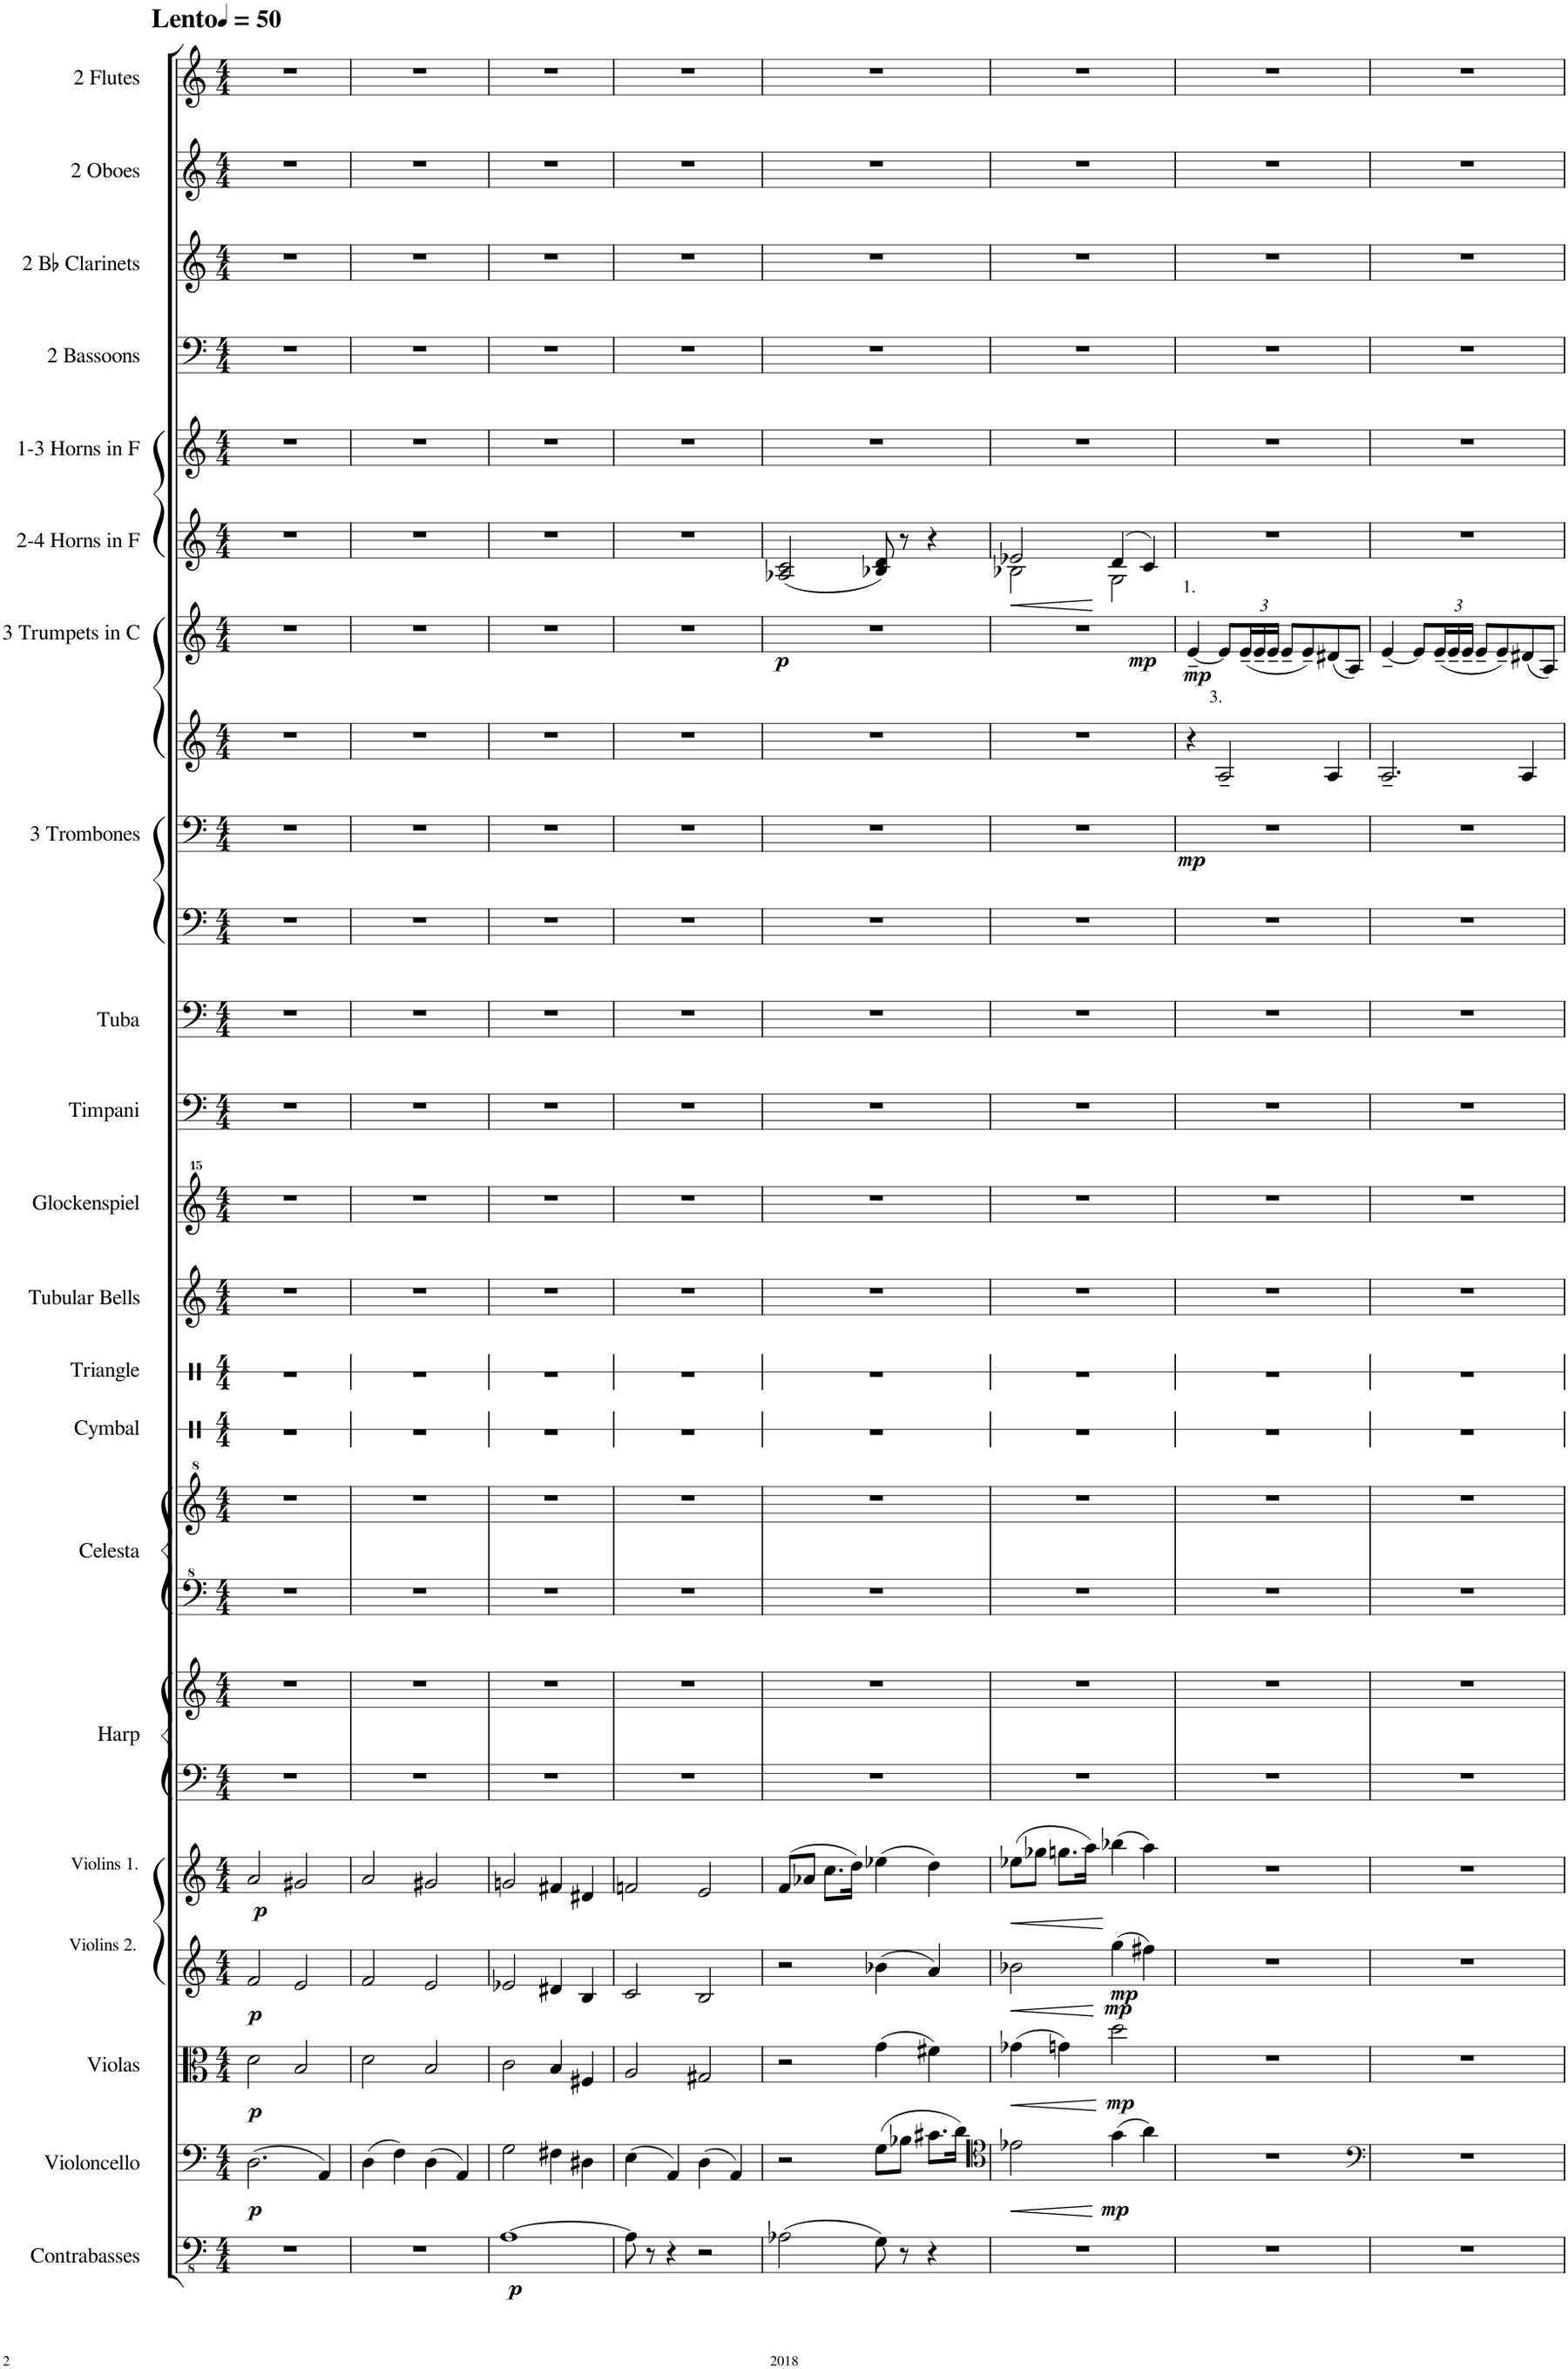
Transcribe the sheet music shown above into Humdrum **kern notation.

**kern	**dynam	**kern	**dynam	**kern	**dynam	**kern	**dynam	**kern	**dynam	**kern	**kern	**kern	**kern	**kern	**kern	**kern	**kern	**kern	**kern	**kern	**kern	**dynam	**kern	**kern	**dynam	**kern	**dynam	**kern	**kern	**kern	**kern	**kern
*part23	*part23	*part22	*part22	*part21	*part21	*part20	*part20	*part19	*part19	*part18	*part18	*part17	*part17	*part16	*part15	*part14	*part13	*part12	*part11	*part10	*part9	*part9	*part8	*part7	*part7	*part6	*part6	*part5	*part4	*part3	*part2	*part1
*staff25	*staff25	*staff24	*staff24	*staff23	*staff23	*staff22	*staff22	*staff21	*staff21	*staff20	*staff19	*staff18	*staff17	*staff16	*staff15	*staff14	*staff13	*staff12	*staff11	*staff10	*staff9	*staff9	*staff8	*staff7	*staff7	*staff6	*staff6	*staff5	*staff4	*staff3	*staff2	*staff1
*I"Contrabasses	*	*I"Violoncello	*	*I"Violas	*	*I"Violins	*	*I"Violins	*	*I"Harp	*	*I"Celesta	*	*I"Cymbal	*I"Triangle	*I"Tubular Bells	*I"Glockenspiel	*I"Timpani	*I"Tuba	*I"Trombone	*I"3 Trombones	*	*I"C Trumpet	*I"3 Trumpets in C	*	*I"2-4 Horns in F	*	*I"1-3 Horns in F	*I"2 Bassoons	*I"2 Bb Clarinets	*I"2 Oboes	*I"2 Flutes
*I'Cbs.	*	*I'Vc.	*	*I'Vlas.	*	*I'Vlns. 2.	*	*I'Vlns. 1.	*	*I'Hrp.	*	*I'Cel.	*	*I'Cym.	*I'Trgl.	*I'Tu. Be.	*I'Glk.	*I'Timp.	*I'Tba.	*I'Tbn.	*I'Tbn.	*	*I'C Tpt.	*	*	*	*	*	*I'Bsn.	*I'Bb Cl.	*I'Ob.	*I'Fl.
*	*	*	*	*	*	*	*	*	*	*	*	*	*	*stria1	*stria1	*	*	*	*	*	*	*	*	*	*	*	*	*	*	*	*	*
*clefFv4	*	*clefF4	*	*clefC3	*	*clefG2	*	*clefG2	*	*clefF4	*clefG2	*clefF^4	*clefG^2	*clefX	*clefX	*clefG2	*clefG^^2	*clefF4	*clefF4	*clefF4	*clefF4	*	*clefG2	*clefG2	*	*clefG2	*	*clefG2	*clefF4	*clefG2	*clefG2	*clefG2
*	*	*	*	*	*	*	*	*	*	*	*	*	*	*	*	*	*	*	*	*	*	*	*	*	*	*ITrd4c7	*	*ITrd4c7	*	*ITrd1c2	*	*
*k[]	*	*k[]	*	*k[]	*	*k[]	*	*k[]	*	*k[]	*k[]	*k[]	*k[]	*k[]	*k[]	*k[]	*k[]	*k[]	*k[]	*k[]	*k[]	*	*k[]	*k[]	*	*k[]	*	*k[]	*k[]	*k[]	*k[]	*k[]
*M4/4	*	*M4/4	*	*M4/4	*	*M4/4	*	*M4/4	*	*M4/4	*M4/4	*M4/4	*M4/4	*M4/4	*M4/4	*M4/4	*M4/4	*M4/4	*M4/4	*M4/4	*M4/4	*	*M4/4	*M4/4	*	*M4/4	*	*M4/4	*M4/4	*M4/4	*M4/4	*M4/4
*MM50	*	*MM50	*	*MM50	*	*MM50	*	*MM50	*	*MM50	*MM50	*MM50	*MM50	*MM50	*MM50	*MM50	*MM50	*MM50	*MM50	*MM50	*MM50	*	*MM50	*MM50	*	*MM50	*	*MM50	*MM50	*MM50	*MM50	*MM50
=1	=1	=1	=1	=1	=1	=1	=1	=1	=1	=1	=1	=1	=1	=1	=1	=1	=1	=1	=1	=1	=1	=1	=1	=1	=1	=1	=1	=1	=1	=1	=1	=1
!	!	!	!	!	!	!	!	!	!	!	!	!	!	!	!	!	!	!	!	!	!	!	!	!	!	!	!	!	!	!	!	!LO:TX:a:B:t=Lento
!	!	!	!	!	!	!	!	!LO:TX:a:t=Violins 1.	!	!	!	!	!	!	!	!	!	!	!	!	!	!	!	!	!	!	!	!	!	!	!	!
!	!	!	!	!	!	!LO:TX:a:t=Violins 2.	!	!	!	!	!	!	!	!	!	!	!	!	!	!	!	!	!	!	!	!	!	!	!	!	!	!
!	!	!	!LO:DY:b	!	!LO:DY:b	!	!LO:DY:b	!	!LO:DY:b	!	!	!	!	!	!	!	!	!	!	!	!	!	!	!	!	!	!	!	!	!	!	!
1r	.	(2.D\	p	2d\	p	2f/	p	2a/	p	1r	1r	1r	1r	1r	1r	1r	1r	1r	1r	1r	1r	.	1r	1r	.	1r	.	1r	1r	1r	1r	1r
.	.	.	.	2B/	.	2e/	.	2g#X/	.	.	.	.	.	.	.	.	.	.	.	.	.	.	.	.	.	.	.	.	.	.	.	.
.	.	4AA/)	.	.	.	.	.	.	.	.	.	.	.	.	.	.	.	.	.	.	.	.	.	.	.	.	.	.	.	.	.	.
=2	=2	=2	=2	=2	=2	=2	=2	=2	=2	=2	=2	=2	=2	=2	=2	=2	=2	=2	=2	=2	=2	=2	=2	=2	=2	=2	=2	=2	=2	=2	=2	=2
1r	.	(4D\	.	2d\	.	2f/	.	2a/	.	1r	1r	1r	1r	1r	1r	1r	1r	1r	1r	1r	1r	.	1r	1r	.	1r	.	1r	1r	1r	1r	1r
.	.	4F\)	.	.	.	.	.	.	.	.	.	.	.	.	.	.	.	.	.	.	.	.	.	.	.	.	.	.	.	.	.	.
.	.	(4D\	.	2B/	.	2e/	.	2g#X/	.	.	.	.	.	.	.	.	.	.	.	.	.	.	.	.	.	.	.	.	.	.	.	.
.	.	4AA/)	.	.	.	.	.	.	.	.	.	.	.	.	.	.	.	.	.	.	.	.	.	.	.	.	.	.	.	.	.	.
=3	=3	=3	=3	=3	=3	=3	=3	=3	=3	=3	=3	=3	=3	=3	=3	=3	=3	=3	=3	=3	=3	=3	=3	=3	=3	=3	=3	=3	=3	=3	=3	=3
!	!LO:DY:b	!	!	!	!	!	!	!	!	!	!	!	!	!	!	!	!	!	!	!	!	!	!	!	!	!	!	!	!	!	!	!
[1AA	p	2G\	.	2c\	.	2e-X/	.	2gn/	.	1r	1r	1r	1r	1r	1r	1r	1r	1r	1r	1r	1r	.	1r	1r	.	1r	.	1r	1r	1r	1r	1r
.	.	4F#X\	.	4B/	.	4d#X/	.	4f#X/	.	.	.	.	.	.	.	.	.	.	.	.	.	.	.	.	.	.	.	.	.	.	.	.
.	.	4D#X\	.	4F#X/	.	4B/	.	4d#X/	.	.	.	.	.	.	.	.	.	.	.	.	.	.	.	.	.	.	.	.	.	.	.	.
=4	=4	=4	=4	=4	=4	=4	=4	=4	=4	=4	=4	=4	=4	=4	=4	=4	=4	=4	=4	=4	=4	=4	=4	=4	=4	=4	=4	=4	=4	=4	=4	=4
8AA\]	.	(4E\	.	2A/	.	2c/	.	2fn/	.	1r	1r	1r	1r	1r	1r	1r	1r	1r	1r	1r	1r	.	1r	1r	.	1r	.	1r	1r	1r	1r	1r
8r	.	.	.	.	.	.	.	.	.	.	.	.	.	.	.	.	.	.	.	.	.	.	.	.	.	.	.	.	.	.	.	.
4r	.	4AA/)	.	.	.	.	.	.	.	.	.	.	.	.	.	.	.	.	.	.	.	.	.	.	.	.	.	.	.	.	.	.
2r	.	(4D\	.	2G#X/	.	2B/	.	2e/	.	.	.	.	.	.	.	.	.	.	.	.	.	.	.	.	.	.	.	.	.	.	.	.
.	.	4AA/)	.	.	.	.	.	.	.	.	.	.	.	.	.	.	.	.	.	.	.	.	.	.	.	.	.	.	.	.	.	.
=5	=5	=5	=5	=5	=5	=5	=5	=5	=5	=5	=5	=5	=5	=5	=5	=5	=5	=5	=5	=5	=5	=5	=5	=5	=5	=5	=5	=5	=5	=5	=5	=5
!	!	!	!	!	!	!	!	!	!	!	!	!	!	!	!	!	!	!	!	!	!	!	!	!	!LO:DY:b	!	!	!	!	!	!	!
(2AA-X\	.	2r	.	2r	.	2r	.	(8f/L	.	1r	1r	1r	1r	1r	1r	1r	1r	1r	1r	1r	1r	.	1r	1r	p	(2A-X/ 2c/	.	1r	1r	1r	1r	1r
.	.	.	.	.	.	.	.	8a-X/J	.	.	.	.	.	.	.	.	.	.	.	.	.	.	.	.	.	.	.	.	.	.	.	.
.	.	.	.	.	.	.	.	8.cc\L	.	.	.	.	.	.	.	.	.	.	.	.	.	.	.	.	.	.	.	.	.	.	.	.
.	.	.	.	.	.	.	.	16dd\Jk)	.	.	.	.	.	.	.	.	.	.	.	.	.	.	.	.	.	.	.	.	.	.	.	.
8GG\)	.	(8G\L	.	(4g\	.	(4b-X\	.	(4ee-X\	.	.	.	.	.	.	.	.	.	.	.	.	.	.	.	.	.	8B-X/ 8d/)	.	.	.	.	.	.
8r	.	8B-X\J	.	.	.	.	.	.	.	.	.	.	.	.	.	.	.	.	.	.	.	.	.	.	.	8r	.	.	.	.	.	.
4r	.	8.c#X\L	.	4f#X\)	.	4a/)	.	4dd\)	.	.	.	.	.	.	.	.	.	.	.	.	.	.	.	.	.	4r	.	.	.	.	.	.
.	.	16d\Jk)	.	.	.	.	.	.	.	.	.	.	.	.	.	.	.	.	.	.	.	.	.	.	.	.	.	.	.	.	.	.
=6	=6	=6	=6	=6	=6	=6	=6	=6	=6	=6	=6	=6	=6	=6	=6	=6	=6	=6	=6	=6	=6	=6	=6	=6	=6	=6	=6	=6	=6	=6	=6	=6
*	*	*clefC4	*	*	*	*	*	*	*	*	*	*	*	*	*	*	*	*	*	*	*	*	*	*	*	*	*	*	*	*	*	*
!	!	!	!LO:HP:b	!	!LO:HP:b	!	!LO:HP:b	!	!LO:HP:b	!	!	!	!	!	!	!	!	!	!	!	!	!	!	!	!LO:DY:b	!	!LO:HP:b	!	!	!	!	!
*	*	*	*	*	*	*	*	*	*	*	*	*	*	*	*	*	*	*	*	*	*	*	*	*	*	*^	*	*	*	*	*	*
1r	.	2e-X\	<	(4g-X\	<	2b-X\	<	(8ee-X\L	<	1r	1r	1r	1r	1r	1r	1r	1r	1r	1r	1r	1r	.	1r	1r	mp	2e-X/	2B-X\	<	1r	1r	1r	1r	1r
.	.	.	.	.	.	.	.	8gg-X\J	.	.	.	.	.	.	.	.	.	.	.	.	.	.	.	.	.	.	.	.	.	.	.	.	.
.	.	.	.	4gn\)	.	.	.	8.ggn\L	.	.	.	.	.	.	.	.	.	.	.	.	.	.	.	.	.	.	.	.	.	.	.	.	.
.	.	.	.	.	.	.	.	16aa\Jk)	.	.	.	.	.	.	.	.	.	.	.	.	.	.	.	.	.	.	.	.	.	.	.	.	.
!	!	!	!LO:DY:n=1:b	!	!LO:DY:n=1:b	!	!LO:DY:n=1:b	!	!	!	!	!	!	!	!	!	!	!	!	!	!	!	!	!	!	!	!	!	!	!	!	!	!
!	!	!	!	!	!	!	!LO:DY:n=2:b	!	!	!	!	!	!	!	!	!	!	!	!	!	!	!	!	!	!	!	!	!	!	!	!	!	!
.	.	(4g\	[ mp	2dd\	[ mp	(4gg\	[ mp mp	(4bb-X\	[	.	.	.	.	.	.	.	.	.	.	.	.	.	.	.	.	(4d/	2G\	.	.	.	.	.	.
.	.	4a\)	.	.	.	4ff#X\)	.	4aa\)	.	.	.	.	.	.	.	.	.	.	.	.	.	.	.	.	.	4c/)	.	.	.	.	.	.	.
*	*	*	*	*	*	*	*	*	*	*	*	*	*	*	*	*	*	*	*	*	*	*	*	*	*	*v	*v	*	*	*	*	*	*
.	.	.	.	.	.	.	.	.	.	.	.	.	.	.	.	.	.	.	.	.	.	.	.	.	.	.	[	.	.	.	.	.
=7	=7	=7	=7	=7	=7	=7	=7	=7	=7	=7	=7	=7	=7	=7	=7	=7	=7	=7	=7	=7	=7	=7	=7	=7	=7	=7	=7	=7	=7	=7	=7	=7
!	!	!	!	!	!	!	!	!	!	!	!	!	!	!	!	!	!	!	!	!	!	!	!	!LO:TX:a:t=1.	!	!	!	!	!	!	!	!
!	!	!	!	!	!	!	!	!	!	!	!	!	!	!	!	!	!	!	!	!	!	!	!LO:TX:a:t=3.	!	!	!	!	!	!	!	!	!
!	!	!	!	!	!	!	!	!	!	!	!	!	!	!	!	!	!	!	!	!	!	!LO:DY:b	!	!	!LO:DY:b	!	!	!	!	!	!	!
1r	.	1r	.	1r	.	1r	.	1r	.	1r	1r	1r	1r	1r	1r	1r	1r	1r	1r	1r	1r	mp	4r	[4e~/	mp	1r	.	1r	1r	1r	1r	1r
.	.	.	.	.	.	.	.	.	.	.	.	.	.	.	.	.	.	.	.	.	.	.	2A~/	8e/L]	.	.	.	.	.	.	.	.
*	*	*	*	*	*	*	*	*	*	*	*	*	*	*	*	*	*	*	*	*	*	*	*	*Xbrackettup	*	*	*	*	*	*	*	*
.	.	.	.	.	.	.	.	.	.	.	.	.	.	.	.	.	.	.	.	.	.	.	.	(24e~/L	.	.	.	.	.	.	.	.
.	.	.	.	.	.	.	.	.	.	.	.	.	.	.	.	.	.	.	.	.	.	.	.	24e~/	.	.	.	.	.	.	.	.
.	.	.	.	.	.	.	.	.	.	.	.	.	.	.	.	.	.	.	.	.	.	.	.	24e~/JJ	.	.	.	.	.	.	.	.
.	.	.	.	.	.	.	.	.	.	.	.	.	.	.	.	.	.	.	.	.	.	.	.	8e~/L	.	.	.	.	.	.	.	.
.	.	.	.	.	.	.	.	.	.	.	.	.	.	.	.	.	.	.	.	.	.	.	.	8e~/)	.	.	.	.	.	.	.	.
.	.	.	.	.	.	.	.	.	.	.	.	.	.	.	.	.	.	.	.	.	.	.	4A/	(8d#X/	.	.	.	.	.	.	.	.
.	.	.	.	.	.	.	.	.	.	.	.	.	.	.	.	.	.	.	.	.	.	.	.	8A/J)	.	.	.	.	.	.	.	.
=8	=8	=8	=8	=8	=8	=8	=8	=8	=8	=8	=8	=8	=8	=8	=8	=8	=8	=8	=8	=8	=8	=8	=8	=8	=8	=8	=8	=8	=8	=8	=8	=8
*	*	*clefF4	*	*	*	*	*	*	*	*	*	*	*	*	*	*	*	*	*	*	*	*	*	*	*	*	*	*	*	*	*	*
1r	.	1r	.	1r	.	1r	.	1r	.	1r	1r	1r	1r	1r	1r	1r	1r	1r	1r	1r	1r	.	2.A~/	[4e~/	.	1r	.	1r	1r	1r	1r	1r
.	.	.	.	.	.	.	.	.	.	.	.	.	.	.	.	.	.	.	.	.	.	.	.	8e/L]	.	.	.	.	.	.	.	.
.	.	.	.	.	.	.	.	.	.	.	.	.	.	.	.	.	.	.	.	.	.	.	.	(24e~/L	.	.	.	.	.	.	.	.
.	.	.	.	.	.	.	.	.	.	.	.	.	.	.	.	.	.	.	.	.	.	.	.	24e~/	.	.	.	.	.	.	.	.
.	.	.	.	.	.	.	.	.	.	.	.	.	.	.	.	.	.	.	.	.	.	.	.	24e~/JJ	.	.	.	.	.	.	.	.
.	.	.	.	.	.	.	.	.	.	.	.	.	.	.	.	.	.	.	.	.	.	.	.	8e~/L	.	.	.	.	.	.	.	.
.	.	.	.	.	.	.	.	.	.	.	.	.	.	.	.	.	.	.	.	.	.	.	.	8e~/)	.	.	.	.	.	.	.	.
.	.	.	.	.	.	.	.	.	.	.	.	.	.	.	.	.	.	.	.	.	.	.	4A/	(8d#X/	.	.	.	.	.	.	.	.
.	.	.	.	.	.	.	.	.	.	.	.	.	.	.	.	.	.	.	.	.	.	.	.	8A/J)	.	.	.	.	.	.	.	.
=	=	=	=	=	=	=	=	=	=	=	=	=	=	=	=	=	=	=	=	=	=	=	=	=	=	=	=	=	=	=	=	=
*-	*-	*-	*-	*-	*-	*-	*-	*-	*-	*-	*-	*-	*-	*-	*-	*-	*-	*-	*-	*-	*-	*-	*-	*-	*-	*-	*-	*-	*-	*-	*-	*-
